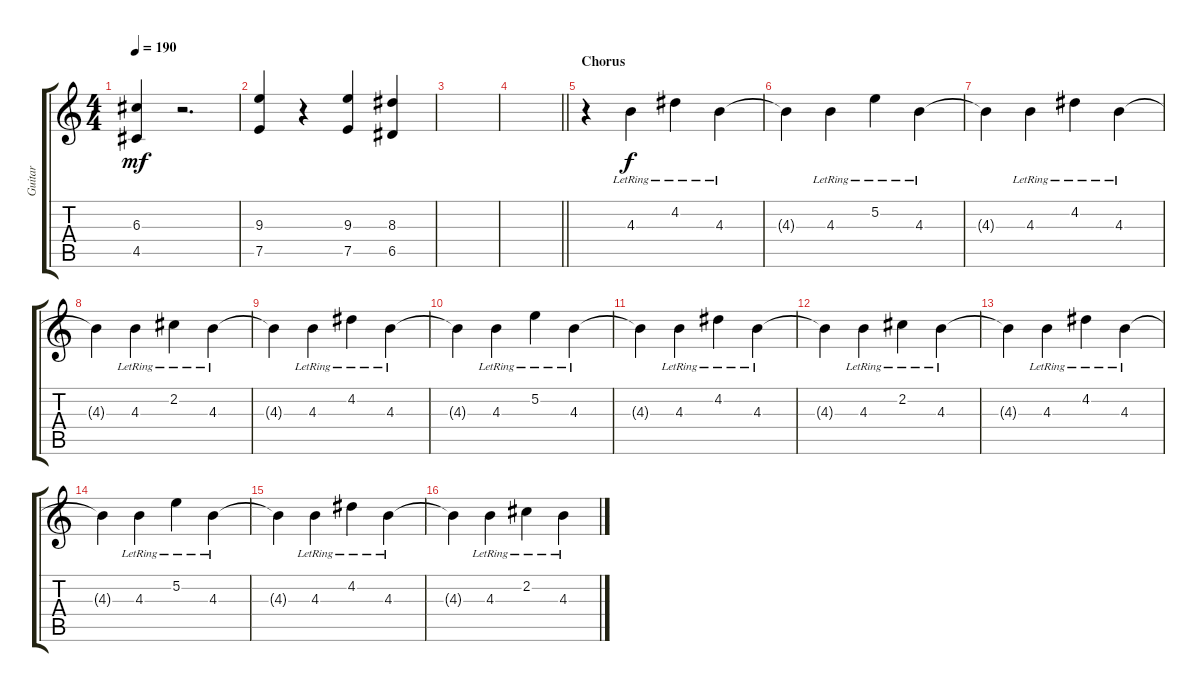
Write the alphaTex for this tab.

\track ("Guitar" "Guitar") {instrument overdrivenguitar}
\staff {score tabs}
\tuning (E4 B3 G3 D3 A2 E2) {hide}
\ts (4 4)
\tempo 190
\clef g2
\ks c
(6.3 4.5).4{dy mf} r.2{d} |
(9.3 7.5).4 r.4 (9.3 7.5).4 (8.3 6.5).4 |
|
\barLineRight lightlight
|
\section ("" "Chorus")
r.4{instrument electricguitarclean} 4.3{lr}.4{dy f} 4.2{lr}.4 4.3{lr}.4 |
4.3{t}.4 4.3{lr}.4 5.2{lr}.4 4.3{lr}.4 |
4.3{t}.4 4.3{lr}.4 4.2{lr}.4 4.3{lr}.4 |
4.3{t}.4 4.3{lr}.4 2.2{lr}.4 4.3{lr}.4 |
4.3{t}.4 4.3{lr}.4 4.2{lr}.4 4.3{lr}.4 |
4.3{t}.4 4.3{lr}.4 5.2{lr}.4 4.3{lr}.4 |
4.3{t}.4 4.3{lr}.4 4.2{lr}.4 4.3{lr}.4 |
4.3{t}.4 4.3{lr}.4 2.2{lr}.4 4.3{lr}.4 |
4.3{t}.4 4.3{lr}.4 4.2{lr}.4 4.3{lr}.4 |
4.3{t}.4 4.3{lr}.4 5.2{lr}.4 4.3{lr}.4 |
4.3{t}.4 4.3{lr}.4 4.2{lr}.4 4.3{lr}.4 |
4.3{t}.4 4.3{lr}.4 2.2{lr}.4 4.3{lr}.4
